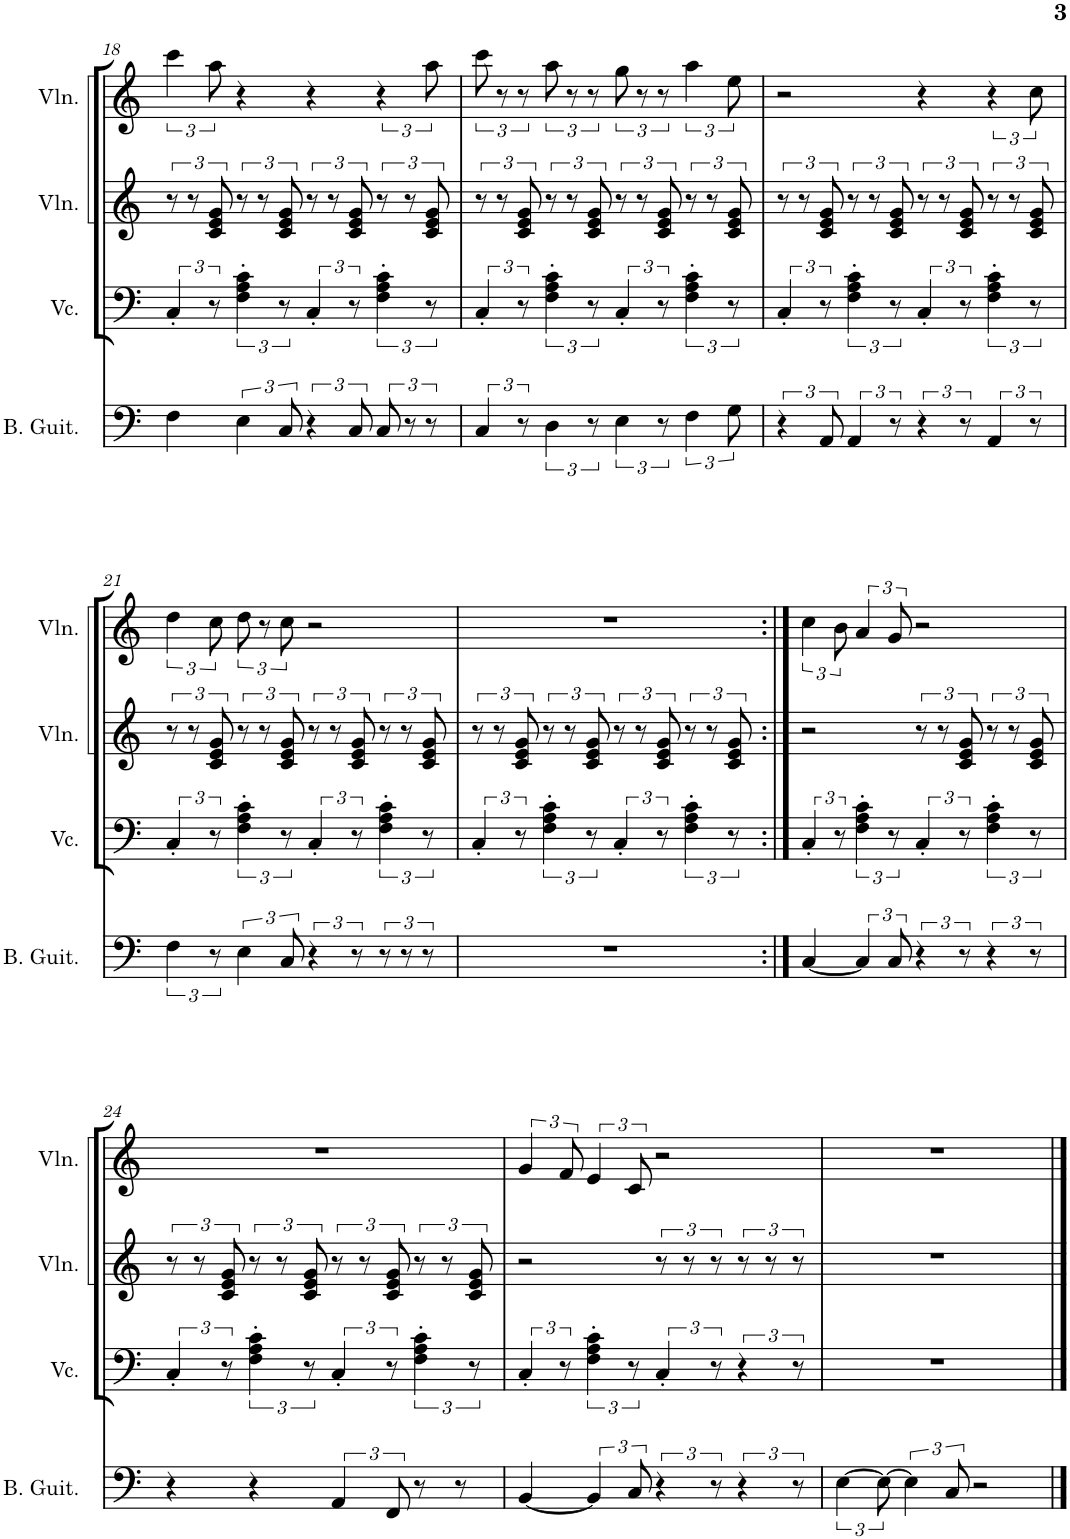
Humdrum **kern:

**kern	**kern	**kern	**kern
*part4	*part3	*part2	*part1
*staff4	*staff3	*staff2	*staff1
*I"Bass Guitar	*I"Violoncello	*I"Violin	*I"Violin
*I'B. Guit.	*I'Vc.	*I'Vln.	*I'Vln.
!!LO:PB:g=z
*clefF4	*clefF4	*clefG2	*clefG2
*Trd7c12	*	*	*
*k[]	*k[]	*k[]	*k[]
*M4/4	*M4/4	*M4/4	*M4/4
=18	=18	=18	=18
4F\	6C'/	12r	6ccc\
.	.	12r	.
.	12r	12c/ 12e/ 12g/	12aa\
6E\	6F\' 6A\' 6c\'	12r	4r
.	.	12r	.
12C/	12r	12c/ 12e/ 12g/	.
6r	6C'/	12r	4r
.	.	12r	.
12C/	12r	12c/ 12e/ 12g/	.
12C/	6F\' 6A\' 6c\'	12r	6r
12r	.	12r	.
12r	12r	12c/ 12e/ 12g/	12aa\
=19	=19	=19	=19
6C/	6C'/	12r	12ccc\
.	.	12r	12r
12r	12r	12c/ 12e/ 12g/	12r
6D\	6F\' 6A\' 6c\'	12r	12aa\
.	.	12r	12r
12r	12r	12c/ 12e/ 12g/	12r
6E\	6C'/	12r	12gg\
.	.	12r	12r
12r	12r	12c/ 12e/ 12g/	12r
6F\	6F\' 6A\' 6c\'	12r	6aa\
.	.	12r	.
12G\	12r	12c/ 12e/ 12g/	12ee\
=20	=20	=20	=20
6r	6C'/	12r	2r
.	.	12r	.
12AA/	12r	12c/ 12e/ 12g/	.
6AA/	6F\' 6A\' 6c\'	12r	.
.	.	12r	.
4r	12r	12c/ 12e/ 12g/	.
.	6C'/	12r	4r
.	.	12r	.
12r	12r	12c/ 12e/ 12g/	.
6AA/	6F\' 6A\' 6c\'	12r	6r
.	.	12r	.
12r	12r	12c/ 12e/ 12g/	12cc\
!!LO:LB:g=z
=21	=21	=21	=21
6F\	6C'/	12r	6dd\
.	.	12r	.
12r	12r	12c/ 12e/ 12g/	12cc\
6E\	6F\' 6A\' 6c\'	12r	12dd\
.	.	12r	12r
12C/	12r	12c/ 12e/ 12g/	12cc\
4r	6C'/	12r	2r
.	.	12r	.
.	12r	12c/ 12e/ 12g/	.
4r	6F\' 6A\' 6c\'	12r	.
.	.	12r	.
.	12r	12c/ 12e/ 12g/	.
=22	=22	=22	=22
1r	6C'/	12r	1r
.	.	12r	.
.	12r	12c/ 12e/ 12g/	.
.	6F\' 6A\' 6c\'	12r	.
.	.	12r	.
.	12r	12c/ 12e/ 12g/	.
.	6C'/	12r	.
.	.	12r	.
.	12r	12c/ 12e/ 12g/	.
.	6F\' 6A\' 6c\'	12r	.
.	.	12r	.
.	12r	12c/ 12e/ 12g/	.
=23:|!	=23:|!	=23:|!	=23:|!
[4C/	6C'/	2r	6cc\
.	12r	.	12b\
6C/]	6F\' 6A\' 6c\'	.	6a/
12C/	12r	.	12g/
4r	6C'/	12r	2r
.	.	12r	.
.	12r	12c/ 12e/ 12g/	.
4r	6F\' 6A\' 6c\'	12r	.
.	.	12r	.
.	12r	12c/ 12e/ 12g/	.
!!LO:LB:g=z
=24	=24	=24	=24
4r	6C'/	12r	1r
.	.	12r	.
.	12r	12c/ 12e/ 12g/	.
4r	6F\' 6A\' 6c\'	12r	.
.	.	12r	.
.	12r	12c/ 12e/ 12g/	.
6AA/	6C'/	12r	.
.	.	12r	.
12FF/	12r	12c/ 12e/ 12g/	.
8r	6F\' 6A\' 6c\'	12r	.
.	.	12r	.
8r	.	.	.
.	12r	12c/ 12e/ 12g/	.
=25	=25	=25	=25
[4BB/	6C'/	2r	6g/
.	12r	.	12f/
6BB/]	6F\' 6A\' 6c\'	.	6e/
12C/	12r	.	12c/
4r	6C'/	4r	2r
.	4r	.	.
4r	.	4r	.
.	12r	.	.
=26	=26	=26	=26
[4E\	1r	1r	1r
6E\]	.	.	.
12C/	.	.	.
2r	.	.	.
==	==	==	==
*-	*-	*-	*-
